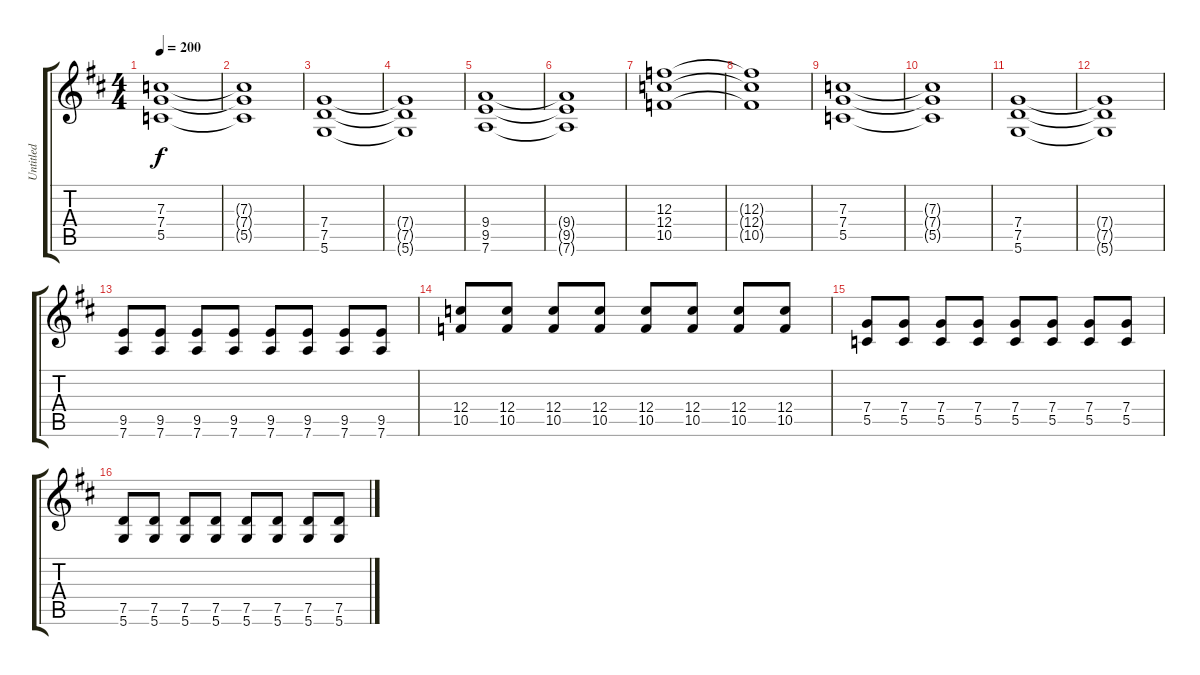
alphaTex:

\track ("Untitled" "Untitled") {instrument distortionguitar}
\staff {score tabs}
\tuning (D4 A3 F3 C3 G2 D2) {hide}
\ts (4 4)
\tempo 200
\clef g2
\ks d
(7.3 7.4 5.5).1{dy f} |
(7.3{t} 7.4{t} 5.5{t}).1 |
(7.4 7.5 5.6).1 |
(7.4{t} 7.5{t} 5.6{t}).1 |
(9.4 9.5 7.6).1 |
(9.4{t} 9.5{t} 7.6{t}).1 |
(12.3 12.4 10.5).1 |
(12.3{t} 12.4{t} 10.5{t}).1 |
(7.3 7.4 5.5).1 |
(7.3{t} 7.4{t} 5.5{t}).1 |
(7.4 7.5 5.6).1 |
(7.4{t} 7.5{t} 5.6{t}).1 |
(9.5 7.6).8 (9.5 7.6).8 (9.5 7.6).8 (9.5 7.6).8 (9.5 7.6).8 (9.5 7.6).8 (9.5 7.6).8 (9.5 7.6).8 |
(12.4 10.5).8 (12.4 10.5).8 (12.4 10.5).8 (12.4 10.5).8 (12.4 10.5).8 (12.4 10.5).8 (12.4 10.5).8 (12.4 10.5).8 |
(7.4 5.5).8 (7.4 5.5).8 (7.4 5.5).8 (7.4 5.5).8 (7.4 5.5).8 (7.4 5.5).8 (7.4 5.5).8 (7.4 5.5).8 |
(7.5 5.6).8 (7.5 5.6).8 (7.5 5.6).8 (7.5 5.6).8 (7.5 5.6).8 (7.5 5.6).8 (7.5 5.6).8 (7.5 5.6).8
